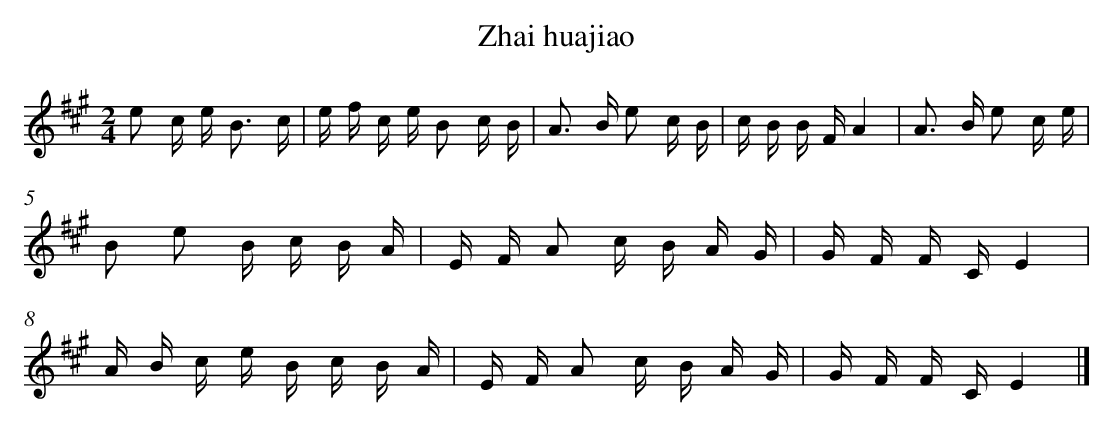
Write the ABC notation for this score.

X:1
T: Zhai huajiao
L: 1/16
M: 2/4
K: A
e2 c e2< B2 c [I:setbarnb 1]|
e f c e B2 c B |
A2> B2 e2 c B |
c B B FA4 |
A2> B2 e2 c e |
B2 e2 B c B A |
E F A2 c B A G |
G F F CE4 |
A B c e B c B A |
E F A2 c B A G |
G F F CE4 |]
